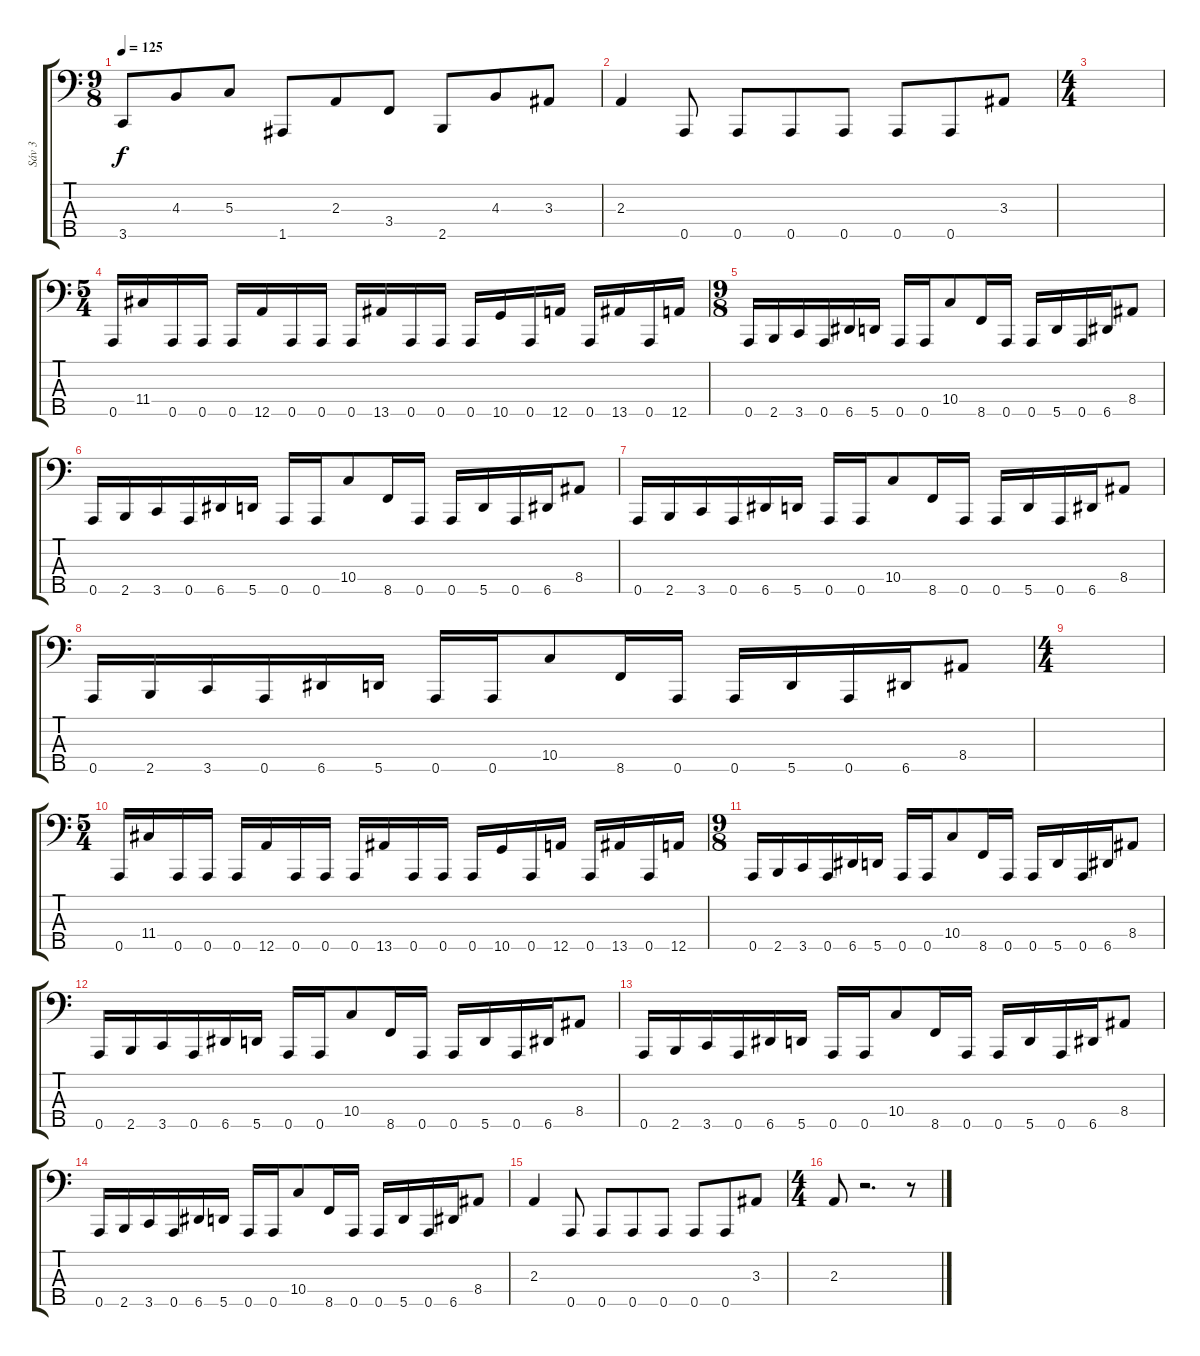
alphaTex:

\track ("Sáv 3" "Sáv 3") {instrument electricbassfinger}
\staff {score tabs}
\tuning (E2 C2 G1 D1 A0) {hide}
\ts (9 8)
\tempo 125
\clef f4
\ks c
3.5.8{dy f} 4.3.8 5.3.8 1.5.8 2.3.8 3.4.8 2.5.8 4.3.8 3.3.8 |
2.3.4 0.5.8 0.5.8 0.5.8 0.5.8 0.5.8 0.5.8 3.3.8 |
\ts (4 4)
|
\ts (5 4)
0.5.16 11.4.16 0.5.16 0.5.16 0.5.16 12.5.16 0.5.16 0.5.16 0.5.16 13.5.16 0.5.16 0.5.16 0.5.16 10.5.16 0.5.16 12.5.16 0.5.16 13.5.16 0.5.16 12.5.16 |
\ts (9 8)
0.5.16 2.5.16 3.5.16 0.5.16 6.5.16 5.5.16 0.5.16 0.5.16 10.4.8 8.5.16 0.5.16 0.5.16 5.5.16 0.5.16 6.5.16 8.4.8 |
0.5.16 2.5.16 3.5.16 0.5.16 6.5.16 5.5.16 0.5.16 0.5.16 10.4.8 8.5.16 0.5.16 0.5.16 5.5.16 0.5.16 6.5.16 8.4.8 |
0.5.16 2.5.16 3.5.16 0.5.16 6.5.16 5.5.16 0.5.16 0.5.16 10.4.8 8.5.16 0.5.16 0.5.16 5.5.16 0.5.16 6.5.16 8.4.8 |
0.5.16 2.5.16 3.5.16 0.5.16 6.5.16 5.5.16 0.5.16 0.5.16 10.4.8 8.5.16 0.5.16 0.5.16 5.5.16 0.5.16 6.5.16 8.4.8 |
\ts (4 4)
|
\ts (5 4)
0.5.16 11.4.16 0.5.16 0.5.16 0.5.16 12.5.16 0.5.16 0.5.16 0.5.16 13.5.16 0.5.16 0.5.16 0.5.16 10.5.16 0.5.16 12.5.16 0.5.16 13.5.16 0.5.16 12.5.16 |
\ts (9 8)
0.5.16 2.5.16 3.5.16 0.5.16 6.5.16 5.5.16 0.5.16 0.5.16 10.4.8 8.5.16 0.5.16 0.5.16 5.5.16 0.5.16 6.5.16 8.4.8 |
0.5.16 2.5.16 3.5.16 0.5.16 6.5.16 5.5.16 0.5.16 0.5.16 10.4.8 8.5.16 0.5.16 0.5.16 5.5.16 0.5.16 6.5.16 8.4.8 |
0.5.16 2.5.16 3.5.16 0.5.16 6.5.16 5.5.16 0.5.16 0.5.16 10.4.8 8.5.16 0.5.16 0.5.16 5.5.16 0.5.16 6.5.16 8.4.8 |
0.5.16 2.5.16 3.5.16 0.5.16 6.5.16 5.5.16 0.5.16 0.5.16 10.4.8 8.5.16 0.5.16 0.5.16 5.5.16 0.5.16 6.5.16 8.4.8 |
2.3.4 0.5.8 0.5.8 0.5.8 0.5.8 0.5.8 0.5.8 3.3.8 |
\ts (4 4)
2.3.8 r.2{d} r.8
